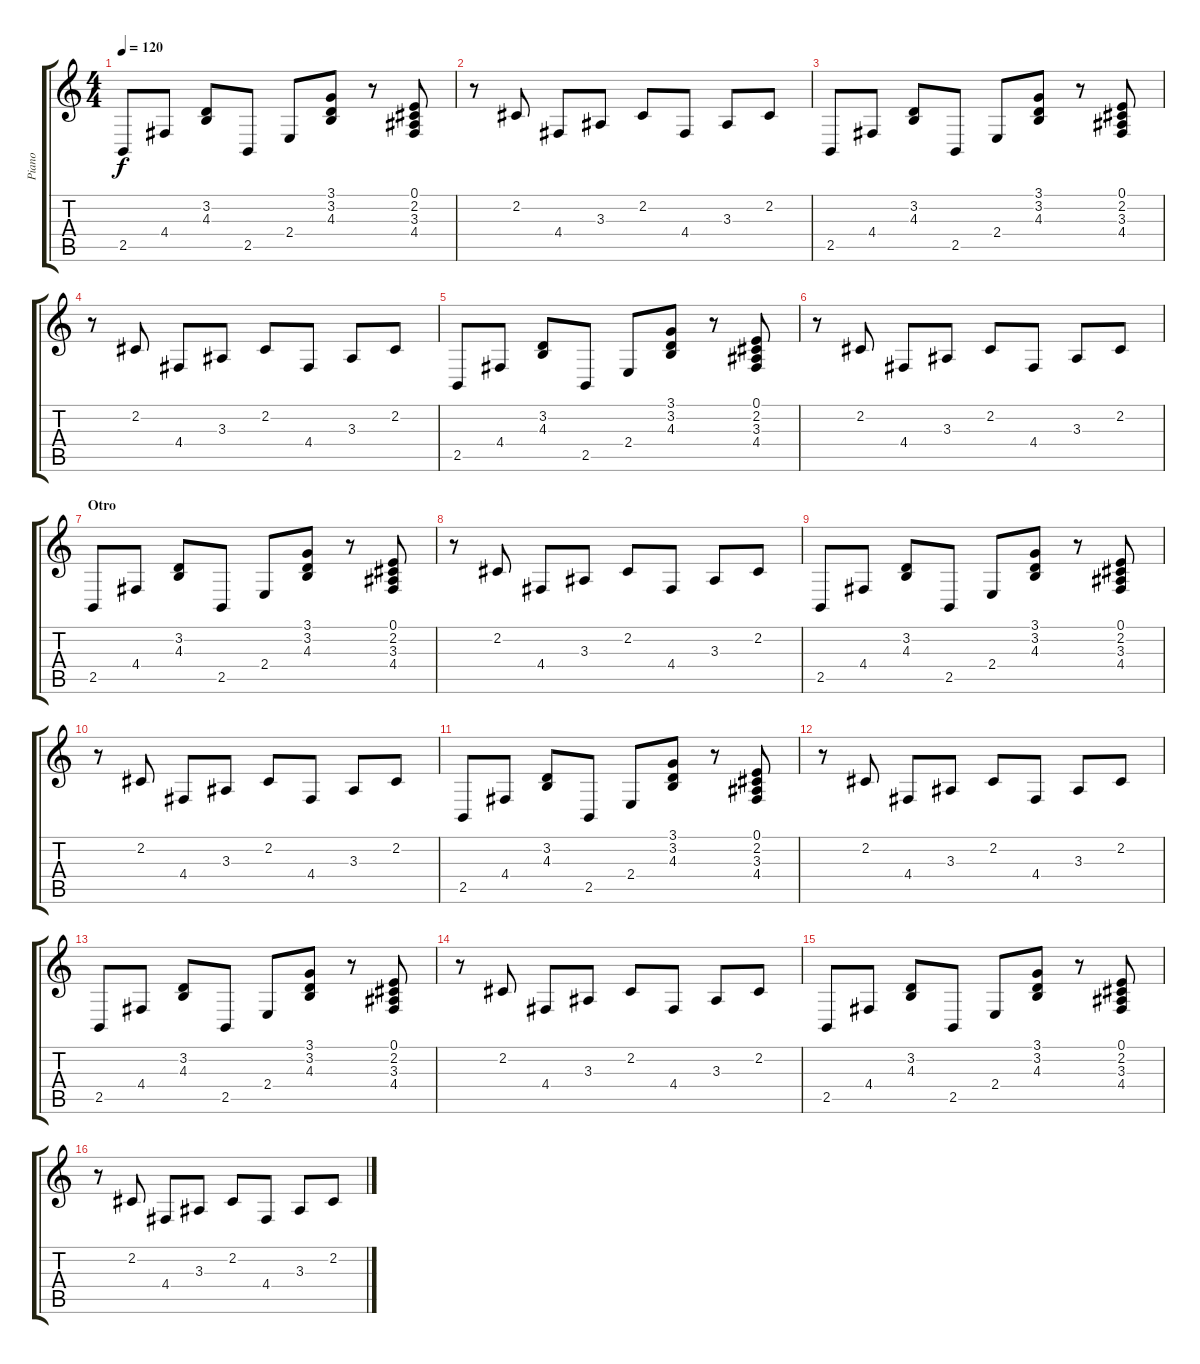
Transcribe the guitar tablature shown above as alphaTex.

\track ("Piano" "Piano") {instrument brightacousticpiano}
\staff {score tabs}
\tuning (E4 B3 G3 D3 A2 E2) {hide}
\ts (4 4)
\tempo 120
\clef g2
\ks c
2.5.8{dy f} 4.4.8 (3.2 4.3).8 2.5.8 2.4.8 (3.1 3.2 4.3).8 r.8 (0.1 2.2 3.3 4.4).8 |
r.8 2.2.8 4.4.8 3.3.8 2.2.8 4.4.8 3.3.8 2.2.8 |
2.5.8 4.4.8 (3.2 4.3).8 2.5.8 2.4.8 (3.1 3.2 4.3).8 r.8 (0.1 2.2 3.3 4.4).8 |
r.8 2.2.8 4.4.8 3.3.8 2.2.8 4.4.8 3.3.8 2.2.8 |
2.5.8 4.4.8 (3.2 4.3).8 2.5.8 2.4.8 (3.1 3.2 4.3).8 r.8 (0.1 2.2 3.3 4.4).8 |
r.8 2.2.8 4.4.8 3.3.8 2.2.8 4.4.8 3.3.8 2.2.8 |
\section ("" "Otro")
2.5.8 4.4.8 (3.2 4.3).8 2.5.8 2.4.8 (3.1 3.2 4.3).8 r.8 (0.1 2.2 3.3 4.4).8 |
r.8 2.2.8 4.4.8 3.3.8 2.2.8 4.4.8 3.3.8 2.2.8 |
2.5.8 4.4.8 (3.2 4.3).8 2.5.8 2.4.8 (3.1 3.2 4.3).8 r.8 (0.1 2.2 3.3 4.4).8 |
r.8 2.2.8 4.4.8 3.3.8 2.2.8 4.4.8 3.3.8 2.2.8 |
2.5.8 4.4.8 (3.2 4.3).8 2.5.8 2.4.8 (3.1 3.2 4.3).8 r.8 (0.1 2.2 3.3 4.4).8 |
r.8 2.2.8 4.4.8 3.3.8 2.2.8 4.4.8 3.3.8 2.2.8 |
2.5.8{volume 9} 4.4.8 (3.2 4.3).8 2.5.8 2.4.8 (3.1 3.2 4.3).8 r.8 (0.1 2.2 3.3 4.4).8 |
r.8 2.2.8 4.4.8 3.3.8 2.2.8 4.4.8 3.3.8 2.2.8 |
2.5.8 4.4.8 (3.2 4.3).8 2.5.8 2.4.8 (3.1 3.2 4.3).8 r.8 (0.1 2.2 3.3 4.4).8 |
r.8 2.2.8 4.4.8 3.3.8 2.2.8 4.4.8 3.3.8 2.2.8
